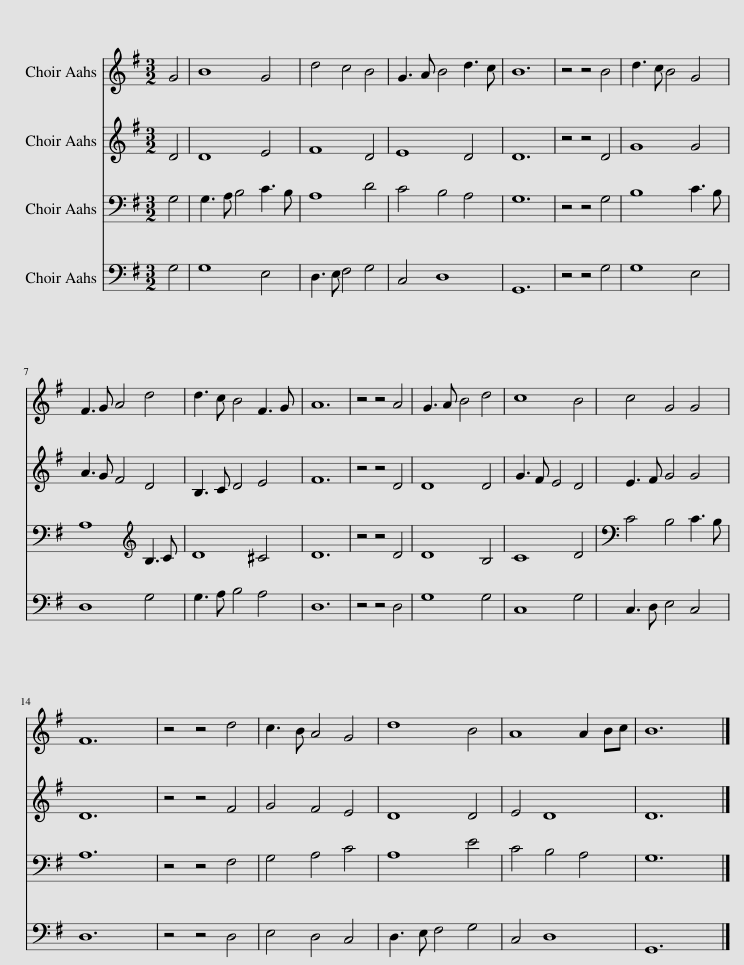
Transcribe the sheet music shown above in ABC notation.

X:1
%%score 1 2 3 4
L:1/8
M:3/2
I:linebreak $
K:G
V:1 treble
V:2 treble
V:3 bass
V:4 bass
V:1
 G4 | B8 G4 | d4 c4 B4 | G3 A B4 d3 c | B12 | %5
 z4 z4 B4 | d3 c B4 G4 |$ F3 G A4 d4 | d3 c B4 F3 G | A12 | %10
 z4 z4 A4 | G3 A B4 d4 | c8 B4 | c4 G4 G4 |$ F12 | %15
 z4 z4 d4 | c3 B A4 G4 | d8 B4 | A8 A2 Bc | B12 |] %20
V:2
 D4 | D8 E4 | F8 D4 | E8 D4 | D12 | %5
 z4 z4 D4 | G8 G4 |$ A3 G F4 D4 | B,3 C D4 E4 | F12 | %10
 z4 z4 D4 | D8 D4 | G3 F E4 D4 | E3 F G4 G4 |$ D12 | %15
 z4 z4 F4 | G4 F4 E4 | D8 D4 | E4 D8 | D12 |] %20
V:3
 G,4 | G,3 A, B,4 C3 B, | A,8 D4 | C4 B,4 A,4 | G,12 | %5
 z4 z4 G,4 | B,8 C3 B, |$ A,8[K:treble] B,3 C | D8 ^C4 | D12 | %10
 z4 z4 D4 | D8 B,4 | C8 D4 | C4 B,4 C3 B, |$ A,12 | %15
 z4 z4 F,4 | G,4 A,4 C4 | A,8 E4 | C4 B,4 A,4 | G,12 |] %20
V:4
 G,4 | G,8 E,4 | D,3 E, F,4 G,4 | C,4 D,8 | G,,12 | %5
 z4 z4 G,4 | G,8 E,4 |$ D,8 G,4 | G,3 A, B,4 A,4 | D,12 | %10
 z4 z4 D,4 | G,8 G,4 | C,8 G,4 | C,3 D, E,4 C,4 |$ D,12 | %15
 z4 z4 D,4 | E,4 D,4 C,4 | D,3 E, F,4 G,4 | C,4 D,8 | G,,12 |] %20
